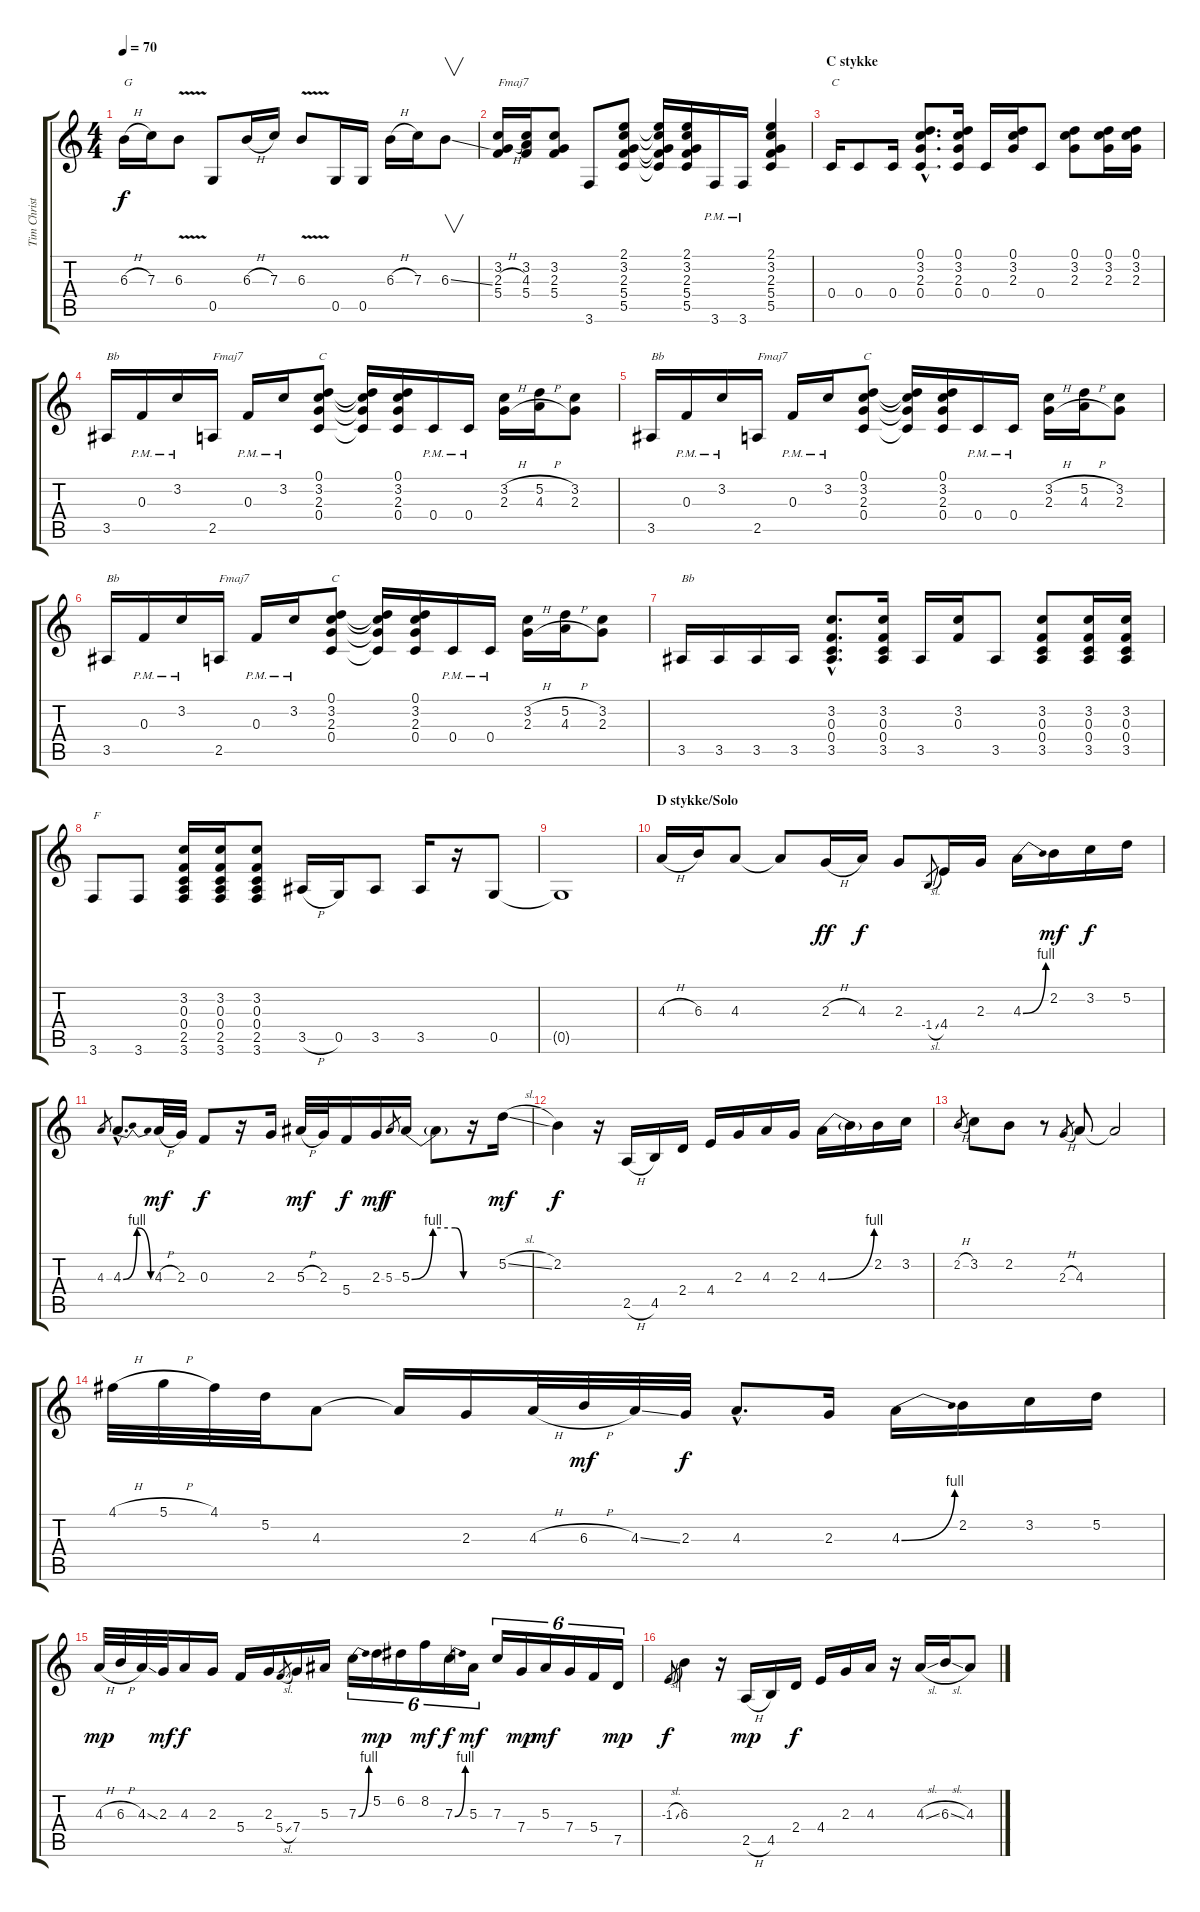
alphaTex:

\track ("Tim Christensen (Guitar Dist)" "Tim Christ") {instrument distortionguitar}
\staff {score tabs}
\tuning (D4 A3 F3 C3 G2 D2) {hide}
\ts (4 4)
\tempo 70
\clef g2
\ks c
6.3{h}.16{txt "G" dy f volume 16 balance 8 instrument overdrivenguitar} 7.3.16 6.3{v}.8 0.5.8 6.3{h}.16 7.3.16 6.3{v}.8 0.5.16 0.5.16 6.3{h}.16 7.3.16 6.3{ss}.8{v} |
(3.2 2.3{h} 5.4).16{txt "Fmaj7" volume 10 balance 13 instrument distortionguitar} (3.2 4.3 5.4).16 (3.2 2.3 5.4).8 3.6.8 (2.1 3.2 2.3 5.4 5.5).8 (2.1{t} 3.2{t} 2.3{t} 5.4{t} 5.5{t}).16 (2.1 3.2 2.3 5.4 5.5).16 3.6{pm}.16 3.6{pm}.16 (2.1 3.2 2.3 5.4 5.5).4 |
\section ("" "C stykke")
0.4.16{txt "C" volume 12 balance 13 instrument distortionguitar} 0.4.8 0.4.16 (0.1{hac} 3.2{hac} 2.3{hac} 0.4{hac}).8{d} (0.1 3.2 2.3 0.4).16 0.4.16 (0.1 3.2 2.3).16 0.4.8 (0.1 3.2 2.3).8 (0.1 3.2 2.3).16 (0.1 3.2 2.3).16 |
3.5.16{txt "Bb"} 0.3{pm}.16 3.2{pm}.16 2.5.16{txt "Fmaj7"} 0.3{pm}.16 3.2{pm}.16 (0.1 3.2 2.3 0.4).8{txt "C"} (0.1{t} 3.2{t} 2.3{t} 0.4{t}).16 (0.1 3.2 2.3 0.4).16 0.4{pm}.16 0.4{pm}.16 (3.2{h} 2.3{h}).16 (5.2{h} 4.3{h}).16 (3.2 2.3).8 |
3.5.16{txt "Bb"} 0.3{pm}.16 3.2{pm}.16 2.5.16{txt "Fmaj7"} 0.3{pm}.16 3.2{pm}.16 (0.1 3.2 2.3 0.4).8{txt "C"} (0.1{t} 3.2{t} 2.3{t} 0.4{t}).16 (0.1 3.2 2.3 0.4).16 0.4{pm}.16 0.4{pm}.16 (3.2{h} 2.3{h}).16 (5.2{h} 4.3{h}).16 (3.2 2.3).8 |
3.5.16{txt "Bb"} 0.3{pm}.16 3.2{pm}.16 2.5.16{txt "Fmaj7"} 0.3{pm}.16 3.2{pm}.16 (0.1 3.2 2.3 0.4).8{txt "C"} (0.1{t} 3.2{t} 2.3{t} 0.4{t}).16 (0.1 3.2 2.3 0.4).16 0.4{pm}.16 0.4{pm}.16 (3.2{h} 2.3{h}).16 (5.2{h} 4.3{h}).16 (3.2 2.3).8 |
3.5.16{txt "Bb"} 3.5.16 3.5.16 3.5.16 (3.2{hac} 0.3{hac} 0.4{hac} 3.5{hac}).8{d} (3.2 0.3 0.4 3.5).16 3.5.16 (3.2 0.3).16 3.5.8 (3.2 0.3 0.4 3.5).8 (3.2 0.3 0.4 3.5).16 (3.2 0.3 0.4 3.5).16 |
3.6.8{txt "F"} 3.6.8 (3.2 0.3 0.4 2.5 3.6).16 (3.2 0.3 0.4 2.5 3.6).16 (3.2 0.3 0.4 2.5 3.6).8 3.5{h}.16 0.5.16 3.5.8 3.5.16 r.16 0.5.8 |
0.5{t}.1 |
\section ("" "D stykke/Solo")
4.3{h}.16{volume 15 balance 8 instrument electricguitarjazz} 6.3.16 4.3.8 4.3{t}.8 2.3{h}.16{dy ff} 4.3.16{dy f} 2.3.8 -1.4{sl}.8{gr} 4.4.16 2.3.16 4.3{be (bend 0 0 60 4)}.16 2.2.16{dy mf} 3.2.16{dy f} 5.2.16 |
4.3.8{gr} 4.3{be (bendrelease 0 0 25 4 39 4 60 0) hac}.8{d} 4.3{h}.32{dy mf} 2.3.32 0.3.8{dy f} r.16 2.3.16 5.3{h}.32{dy mf} 2.3.32 5.4.16{dy f} 2.3.16{dy mf} 5.3.8{gr dy f} 5.3{be (custom 0 0 23 4 47 4 56 0 60 0)}.16 5.3{t}.8 r.16 5.2{sl}.16{dy mf} |
2.2.4{dy f} r.16 2.5{h}.16 4.5.16 2.4.16 4.4.16 2.3.16 4.3.16 2.3.16 4.3{be (bend 0 0 60 4)}.16 4.3{t}.16 2.2.16 3.2.16 |
2.2{h}.8{gr} 3.2.8 2.2.8 r.8 2.3{h}.8{gr} 4.3.8 4.3{t}.2 |
4.1{h}.32 5.1{h}.32 4.1.32 5.2.32 4.3.8 4.3{t}.16 2.3.16 4.3{h}.32 6.3{h}.32{dy mf} 4.3{ss}.32 2.3.32{dy f} 4.3{hac}.8{d} 2.3.16 4.3{be (bend 0 0 60 4)}.16 2.2.16 3.2.16 5.2.16 |
4.3{h}.32{dy mp} 6.3{h}.32 4.3{ss}.32 2.3.32{dy mf} 4.3.16{dy f} 2.3.16 5.4.16 2.3.16 5.4{sl}.8{gr} 7.4.16 5.3.16 7.3{be (bend 0 0 60 4)}.16{tu (6 4)} 5.2.16{tu (6 4) dy mp} 6.2.16{tu (6 4)} 8.2.16{tu (6 4) dy mf} 7.3{be (bend 0 0 60 4)}.16{tu (6 4) dy f} 5.3.16{tu (6 4) dy mf} 7.3.16{tu (6 4)} 7.4.16{tu (6 4) dy mp} 5.3.16{tu (6 4) dy mf} 7.4.16{tu (6 4)} 5.4.16{tu (6 4)} 7.5.16{tu (6 4) dy mp} |
-1.3{sl}.8{gr dy f} 6.3.4 r.16 2.5{h}.16{dy mp} 4.5.16 2.4.16{dy f} 4.4.16 2.3.16 4.3.16 r.16 4.3{sl}.16 6.3{sl}.16 4.3.8
